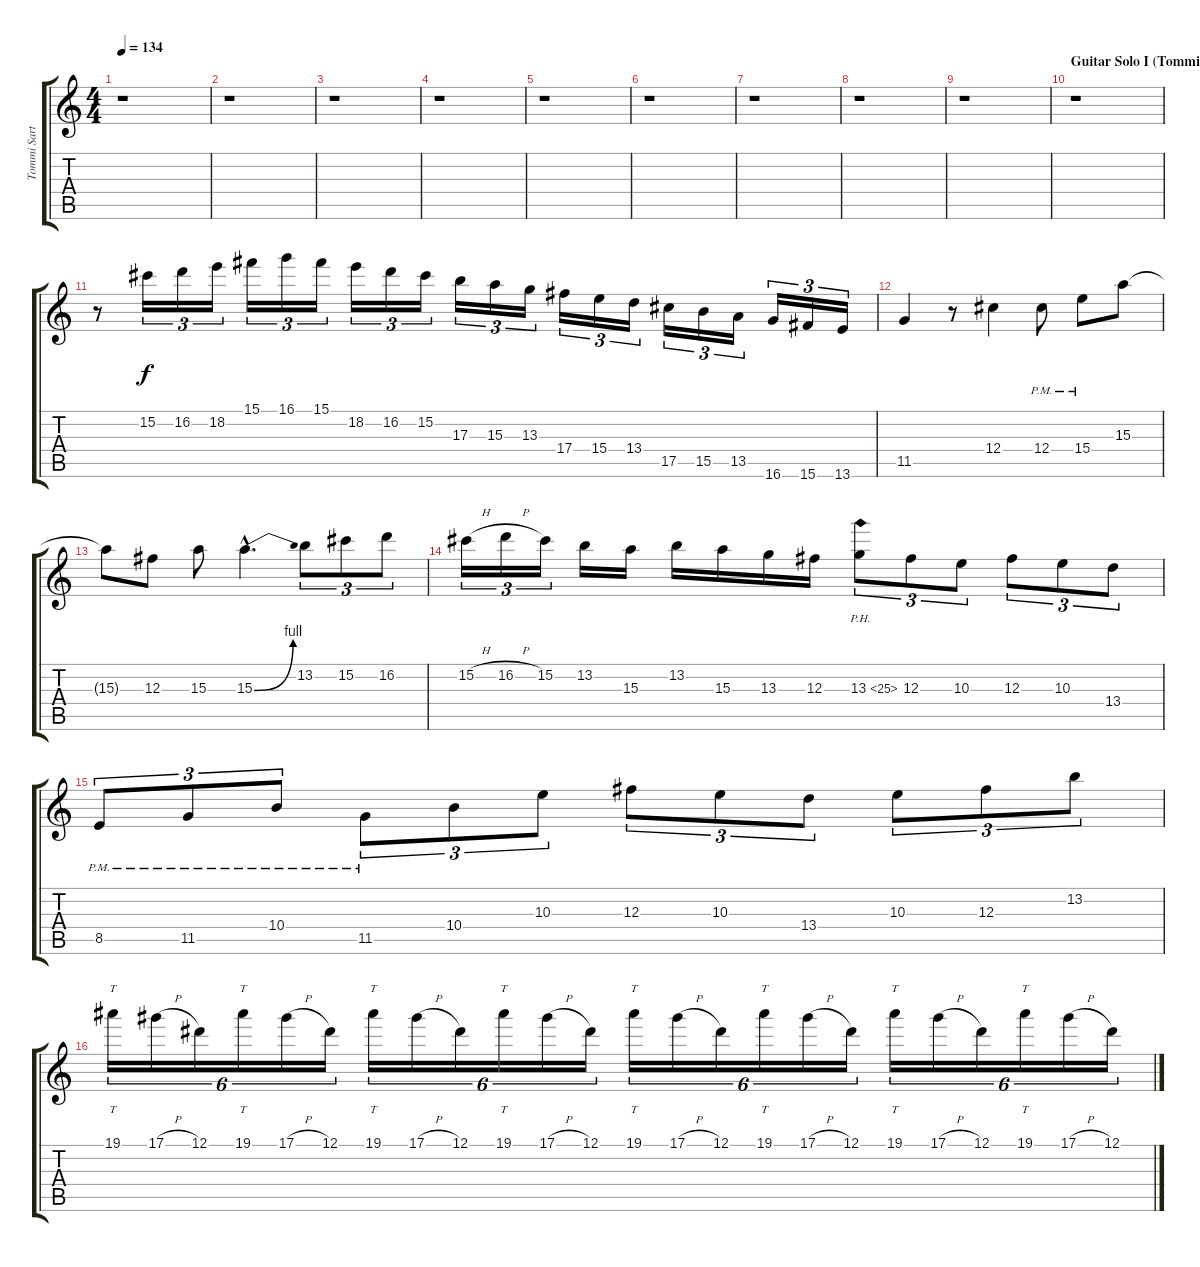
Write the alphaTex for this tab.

\track ("Tommi Sartanen - Guitar Solos" "Tommi Sart") {instrument distortionguitar}
\staff {score tabs}
\tuning (Eb4 Bb3 Gb3 Db3 Ab2 Eb2) {hide}
\ts (4 4)
\tempo 134
\clef g2
\ks c
r.1{dy f} |
r.1 |
r.1 |
r.1 |
r.1 |
r.1 |
r.1 |
r.1 |
r.1 |
\section ("" "Guitar Solo I (Tommi)")
r.1{volume 16} |
r.8 15.2.16{tu (3 2)} 16.2.16{tu (3 2)} 18.2.16{tu (3 2)} 15.1.16{tu (3 2)} 16.1.16{tu (3 2)} 15.1.16{tu (3 2)} 18.2.16{tu (3 2)} 16.2.16{tu (3 2)} 15.2.16{tu (3 2)} 17.3.16{tu (3 2)} 15.3.16{tu (3 2)} 13.3.16{tu (3 2)} 17.4.16{tu (3 2)} 15.4.16{tu (3 2)} 13.4.16{tu (3 2)} 17.5.16{tu (3 2)} 15.5.16{tu (3 2)} 13.5.16{tu (3 2)} 16.6.16{tu (3 2)} 15.6.16{tu (3 2)} 13.6.16{tu (3 2)} |
11.5.4 r.8 12.4.4 12.4{pm}.8 15.4{pm}.8 15.3.8 |
15.3{t}.8 12.3.8 15.3.8 15.3{be (bend 0 0 60 4) hac}.4{d} 13.2.8{tu (3 2)} 15.2.8{tu (3 2)} 16.2.8{tu (3 2)} |
15.2{h}.16{tu (3 2)} 16.2{h}.16{tu (3 2)} 15.2.16{tu (3 2)} 13.2.16 15.3.16 13.2.16 15.3.16 13.3.16 12.3.16 13.3{ph 12}.8{tu (3 2)} 12.3.8{tu (3 2)} 10.3.8{tu (3 2)} 12.3.8{tu (3 2)} 10.3.8{tu (3 2)} 13.4.8{tu (3 2)} |
8.5{pm}.8{tu (3 2)} 11.5{pm}.8{tu (3 2)} 10.4{pm}.8{tu (3 2)} 11.5{pm}.8{tu (3 2)} 10.4.8{tu (3 2)} 10.3.8{tu (3 2)} 12.3.8{tu (3 2)} 10.3.8{tu (3 2)} 13.4.8{tu (3 2)} 10.3.8{tu (3 2)} 12.3.8{tu (3 2)} 13.2.8{tu (3 2)} |
19.1.16{tt tu (6 4) volume 16} 17.1{h}.16{tu (6 4)} 12.1.16{tu (6 4)} 19.1.16{tt tu (6 4)} 17.1{h}.16{tu (6 4)} 12.1.16{tu (6 4)} 19.1.16{tt tu (6 4)} 17.1{h}.16{tu (6 4)} 12.1.16{tu (6 4)} 19.1.16{tt tu (6 4)} 17.1{h}.16{tu (6 4)} 12.1.16{tu (6 4)} 19.1.16{tt tu (6 4)} 17.1{h}.16{tu (6 4)} 12.1.16{tu (6 4)} 19.1.16{tt tu (6 4)} 17.1{h}.16{tu (6 4)} 12.1.16{tu (6 4)} 19.1.16{tt tu (6 4)} 17.1{h}.16{tu (6 4)} 12.1.16{tu (6 4)} 19.1.16{tt tu (6 4)} 17.1{h}.16{tu (6 4)} 12.1.16{tu (6 4)}
